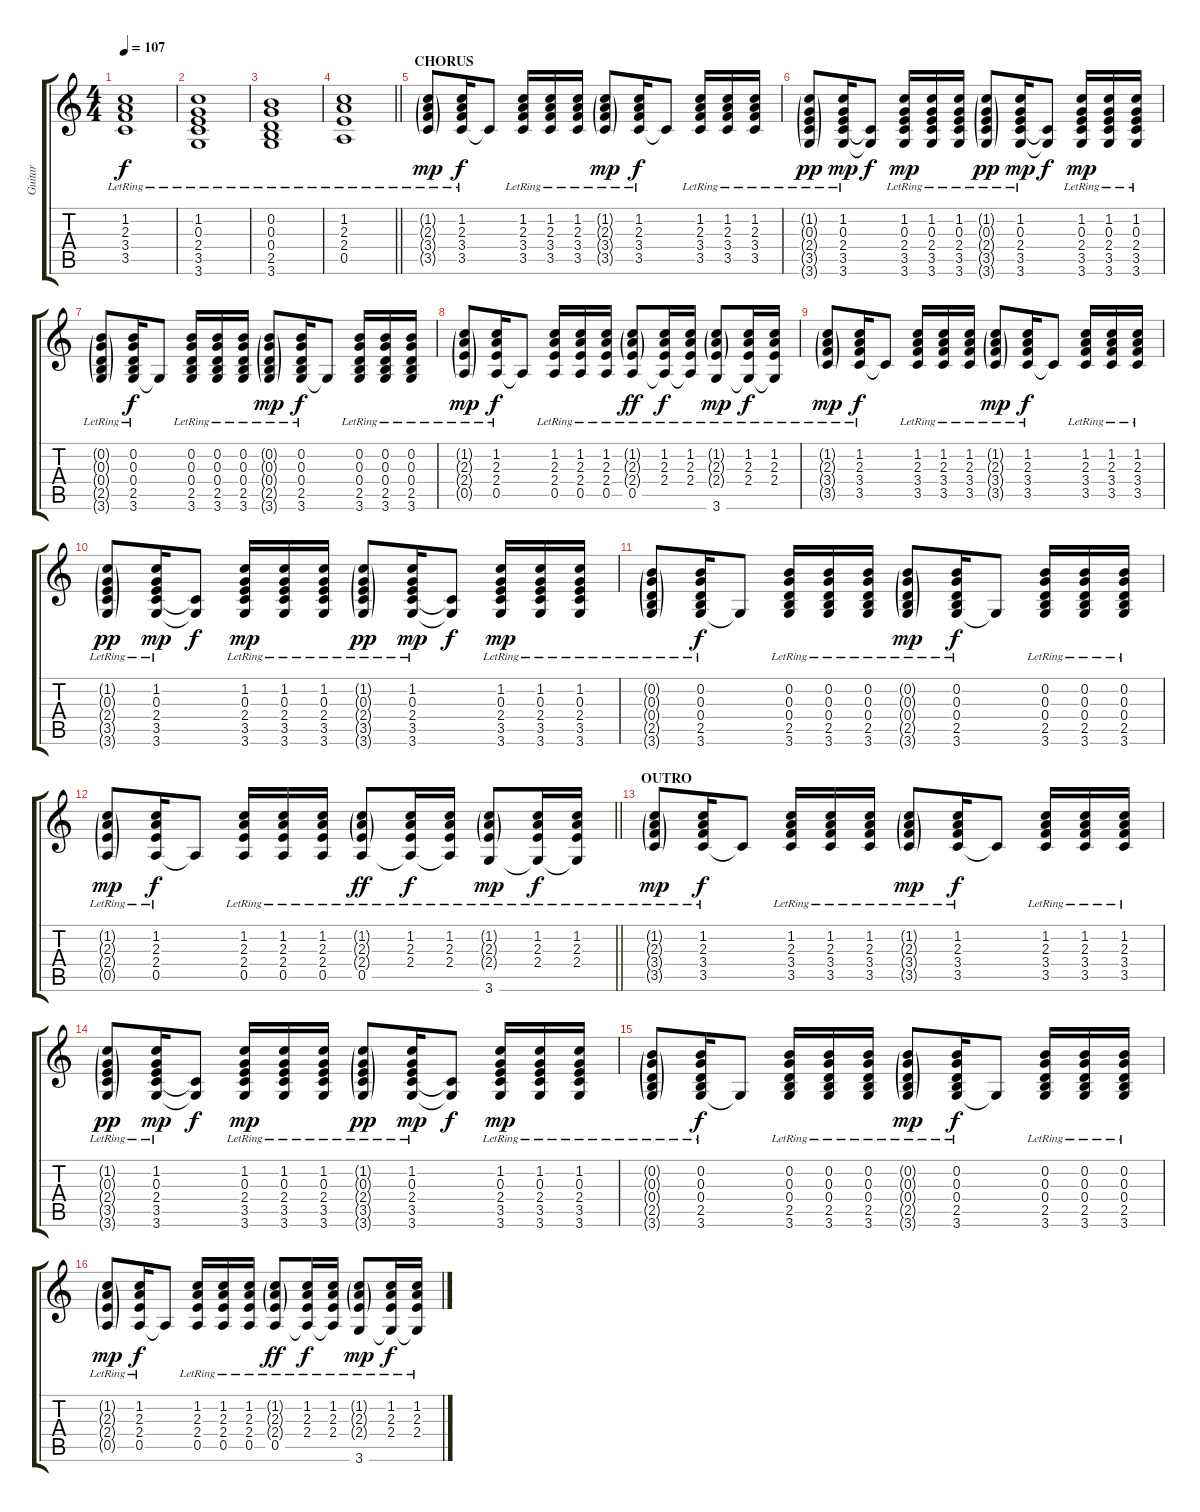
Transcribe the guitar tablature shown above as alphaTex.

\track ("Guitar" "Guitar") {instrument acousticguitarnylon}
\staff {score tabs}
\tuning (E4 B3 G3 D3 A2 E2) {hide}
\ts (4 4)
\tempo 107
\clef g2
\ks c
(1.2{lr} 2.3{lr} 3.4{lr} 3.5{lr}).1{dy f} |
(1.2{lr} 0.3{lr} 2.4{lr} 3.5{lr} 3.6).1 |
(0.2{lr} 0.3{lr} 0.4{lr} 2.5{lr} 3.6{lr}).1 |
\barLineRight lightlight
(1.2{lr} 2.3{lr} 2.4{lr} 0.5{lr}).1 |
\section ("" "CHORUS")
(1.2{g lr} 2.3{g lr} 3.4{g lr} 3.5{g lr}).8{dy mp} (1.2{lr} 2.3{lr} 3.4{lr} 3.5{lr}).16{dy f} 3.5{t}.8 (1.2{lr} 2.3{lr} 3.4{lr} 3.5{lr}).16 (1.2{lr} 2.3{lr} 3.4{lr} 3.5{lr}).16 (1.2{lr} 2.3{lr} 3.4{lr} 3.5{lr}).16 (1.2{g lr} 2.3{g lr} 3.4{g lr} 3.5{g lr}).8{dy mp} (1.2{lr} 2.3{lr} 3.4{lr} 3.5{lr}).16{dy f} 3.5{t}.8 (1.2{lr} 2.3{lr} 3.4{lr} 3.5{lr}).16 (1.2{lr} 2.3{lr} 3.4{lr} 3.5{lr}).16 (1.2{lr} 2.3{lr} 3.4{lr} 3.5{lr}).16 |
(1.2{g lr} 0.3{g lr} 2.4{g lr} 3.5{g lr} 3.6{g}).8{dy pp} (1.2{lr} 0.3{lr} 2.4{lr} 3.5{lr} 3.6).16{dy mp} (3.5{t} 3.6{t}).8{dy f} (1.2{lr} 0.3{lr} 2.4{lr} 3.5{lr} 3.6).16{dy mp} (1.2{lr} 0.3{lr} 2.4{lr} 3.5{lr} 3.6).16 (1.2{lr} 0.3{lr} 2.4{lr} 3.5{lr} 3.6).16 (1.2{g lr} 0.3{g lr} 2.4{g lr} 3.5{g lr} 3.6{g}).8{dy pp} (1.2{lr} 0.3{lr} 2.4{lr} 3.5{lr} 3.6).16{dy mp} (3.5{t} 3.6{t}).8{dy f} (1.2{lr} 0.3{lr} 2.4{lr} 3.5{lr} 3.6).16{dy mp} (1.2{lr} 0.3{lr} 2.4{lr} 3.5{lr} 3.6).16 (1.2{lr} 0.3{lr} 2.4{lr} 3.5{lr} 3.6).16 |
(0.2{g lr} 0.3{g lr} 0.4{g lr} 2.5{g lr} 3.6{g lr}).8 (0.2{lr} 0.3{lr} 0.4{lr} 2.5{lr} 3.6{lr}).16{dy f} 3.6{t}.8 (0.2{lr} 0.3{lr} 0.4{lr} 2.5{lr} 3.6{lr}).16 (0.2{lr} 0.3{lr} 0.4{lr} 2.5{lr} 3.6{lr}).16 (0.2{lr} 0.3{lr} 0.4{lr} 2.5{lr} 3.6{lr}).16 (0.2{g lr} 0.3{g lr} 0.4{g lr} 2.5{g lr} 3.6{g lr}).8{dy mp} (0.2{lr} 0.3{lr} 0.4{lr} 2.5{lr} 3.6{lr}).16{dy f} 3.6{t}.8 (0.2{lr} 0.3{lr} 0.4{lr} 2.5{lr} 3.6{lr}).16 (0.2{lr} 0.3{lr} 0.4{lr} 2.5{lr} 3.6{lr}).16 (0.2{lr} 0.3{lr} 0.4{lr} 2.5{lr} 3.6{lr}).16 |
(1.2{g lr} 2.3{g lr} 2.4{g lr} 0.5{g lr}).8{dy mp} (1.2{lr} 2.3{lr} 2.4{lr} 0.5{lr}).16{dy f} 0.5{t}.8 (1.2{lr} 2.3{lr} 2.4{lr} 0.5{lr}).16 (1.2{lr} 2.3{lr} 2.4{lr} 0.5{lr}).16 (1.2{lr} 2.3{lr} 2.4{lr} 0.5{lr}).16 (1.2{g lr} 2.3{g lr} 2.4{g lr} 0.5{lr}).8{dy ff} (1.2{lr} 2.3{lr} 2.4{lr} 0.5{t}).16{dy f} (1.2{lr} 2.3{lr} 2.4{lr} 0.5{t}).16 (1.2{g lr} 2.3{g lr} 2.4{g lr} 3.6).8{dy mp} (1.2{lr} 2.3{lr} 2.4{lr} 3.6{t}).16{dy f} (1.2{lr} 2.3{lr} 2.4{lr} 3.6{t}).16 |
(1.2{g lr} 2.3{g lr} 3.4{g lr} 3.5{g lr}).8{dy mp} (1.2{lr} 2.3{lr} 3.4{lr} 3.5{lr}).16{dy f} 3.5{t}.8 (1.2{lr} 2.3{lr} 3.4{lr} 3.5{lr}).16 (1.2{lr} 2.3{lr} 3.4{lr} 3.5{lr}).16 (1.2{lr} 2.3{lr} 3.4{lr} 3.5{lr}).16 (1.2{g lr} 2.3{g lr} 3.4{g lr} 3.5{g lr}).8{dy mp} (1.2{lr} 2.3{lr} 3.4{lr} 3.5{lr}).16{dy f} 3.5{t}.8 (1.2{lr} 2.3{lr} 3.4{lr} 3.5{lr}).16 (1.2{lr} 2.3{lr} 3.4{lr} 3.5{lr}).16 (1.2{lr} 2.3{lr} 3.4{lr} 3.5{lr}).16 |
(1.2{g lr} 0.3{g lr} 2.4{g lr} 3.5{g lr} 3.6{g}).8{dy pp} (1.2{lr} 0.3{lr} 2.4{lr} 3.5{lr} 3.6).16{dy mp} (3.5{t} 3.6{t}).8{dy f} (1.2{lr} 0.3{lr} 2.4{lr} 3.5{lr} 3.6).16{dy mp} (1.2{lr} 0.3{lr} 2.4{lr} 3.5{lr} 3.6).16 (1.2{lr} 0.3{lr} 2.4{lr} 3.5{lr} 3.6).16 (1.2{g lr} 0.3{g lr} 2.4{g lr} 3.5{g lr} 3.6{g}).8{dy pp} (1.2{lr} 0.3{lr} 2.4{lr} 3.5{lr} 3.6).16{dy mp} (3.5{t} 3.6{t}).8{dy f} (1.2{lr} 0.3{lr} 2.4{lr} 3.5{lr} 3.6).16{dy mp} (1.2{lr} 0.3{lr} 2.4{lr} 3.5{lr} 3.6).16 (1.2{lr} 0.3{lr} 2.4{lr} 3.5{lr} 3.6).16 |
(0.2{g lr} 0.3{g lr} 0.4{g lr} 2.5{g lr} 3.6{g lr}).8 (0.2{lr} 0.3{lr} 0.4{lr} 2.5{lr} 3.6{lr}).16{dy f} 3.6{t}.8 (0.2{lr} 0.3{lr} 0.4{lr} 2.5{lr} 3.6{lr}).16 (0.2{lr} 0.3{lr} 0.4{lr} 2.5{lr} 3.6{lr}).16 (0.2{lr} 0.3{lr} 0.4{lr} 2.5{lr} 3.6{lr}).16 (0.2{g lr} 0.3{g lr} 0.4{g lr} 2.5{g lr} 3.6{g lr}).8{dy mp} (0.2{lr} 0.3{lr} 0.4{lr} 2.5{lr} 3.6{lr}).16{dy f} 3.6{t}.8 (0.2{lr} 0.3{lr} 0.4{lr} 2.5{lr} 3.6{lr}).16 (0.2{lr} 0.3{lr} 0.4{lr} 2.5{lr} 3.6{lr}).16 (0.2{lr} 0.3{lr} 0.4{lr} 2.5{lr} 3.6{lr}).16 |
\barLineRight lightlight
(1.2{g lr} 2.3{g lr} 2.4{g lr} 0.5{g lr}).8{dy mp} (1.2{lr} 2.3{lr} 2.4{lr} 0.5{lr}).16{dy f} 0.5{t}.8 (1.2{lr} 2.3{lr} 2.4{lr} 0.5{lr}).16 (1.2{lr} 2.3{lr} 2.4{lr} 0.5{lr}).16 (1.2{lr} 2.3{lr} 2.4{lr} 0.5{lr}).16 (1.2{g lr} 2.3{g lr} 2.4{g lr} 0.5{lr}).8{dy ff} (1.2{lr} 2.3{lr} 2.4{lr} 0.5{t}).16{dy f} (1.2{lr} 2.3{lr} 2.4{lr} 0.5{t}).16 (1.2{g lr} 2.3{g lr} 2.4{g lr} 3.6).8{dy mp} (1.2{lr} 2.3{lr} 2.4{lr} 3.6{t}).16{dy f} (1.2{lr} 2.3{lr} 2.4{lr} 3.6{t}).16 |
\section ("" "OUTRO")
(1.2{g lr} 2.3{g lr} 3.4{g lr} 3.5{g lr}).8{dy mp} (1.2{lr} 2.3{lr} 3.4{lr} 3.5{lr}).16{dy f} 3.5{t}.8 (1.2{lr} 2.3{lr} 3.4{lr} 3.5{lr}).16 (1.2{lr} 2.3{lr} 3.4{lr} 3.5{lr}).16 (1.2{lr} 2.3{lr} 3.4{lr} 3.5{lr}).16 (1.2{g lr} 2.3{g lr} 3.4{g lr} 3.5{g lr}).8{dy mp} (1.2{lr} 2.3{lr} 3.4{lr} 3.5{lr}).16{dy f} 3.5{t}.8 (1.2{lr} 2.3{lr} 3.4{lr} 3.5{lr}).16 (1.2{lr} 2.3{lr} 3.4{lr} 3.5{lr}).16 (1.2{lr} 2.3{lr} 3.4{lr} 3.5{lr}).16 |
(1.2{g lr} 0.3{g lr} 2.4{g lr} 3.5{g lr} 3.6{g}).8{dy pp} (1.2{lr} 0.3{lr} 2.4{lr} 3.5{lr} 3.6).16{dy mp} (3.5{t} 3.6{t}).8{dy f} (1.2{lr} 0.3{lr} 2.4{lr} 3.5{lr} 3.6).16{dy mp} (1.2{lr} 0.3{lr} 2.4{lr} 3.5{lr} 3.6).16 (1.2{lr} 0.3{lr} 2.4{lr} 3.5{lr} 3.6).16 (1.2{g lr} 0.3{g lr} 2.4{g lr} 3.5{g lr} 3.6{g}).8{dy pp} (1.2{lr} 0.3{lr} 2.4{lr} 3.5{lr} 3.6).16{dy mp} (3.5{t} 3.6{t}).8{dy f} (1.2{lr} 0.3{lr} 2.4{lr} 3.5{lr} 3.6).16{dy mp} (1.2{lr} 0.3{lr} 2.4{lr} 3.5{lr} 3.6).16 (1.2{lr} 0.3{lr} 2.4{lr} 3.5{lr} 3.6).16 |
(0.2{g lr} 0.3{g lr} 0.4{g lr} 2.5{g lr} 3.6{g lr}).8 (0.2{lr} 0.3{lr} 0.4{lr} 2.5{lr} 3.6{lr}).16{dy f} 3.6{t}.8 (0.2{lr} 0.3{lr} 0.4{lr} 2.5{lr} 3.6{lr}).16 (0.2{lr} 0.3{lr} 0.4{lr} 2.5{lr} 3.6{lr}).16 (0.2{lr} 0.3{lr} 0.4{lr} 2.5{lr} 3.6{lr}).16 (0.2{g lr} 0.3{g lr} 0.4{g lr} 2.5{g lr} 3.6{g lr}).8{dy mp} (0.2{lr} 0.3{lr} 0.4{lr} 2.5{lr} 3.6{lr}).16{dy f} 3.6{t}.8 (0.2{lr} 0.3{lr} 0.4{lr} 2.5{lr} 3.6{lr}).16 (0.2{lr} 0.3{lr} 0.4{lr} 2.5{lr} 3.6{lr}).16 (0.2{lr} 0.3{lr} 0.4{lr} 2.5{lr} 3.6{lr}).16 |
(1.2{g lr} 2.3{g lr} 2.4{g lr} 0.5{g lr}).8{dy mp} (1.2{lr} 2.3{lr} 2.4{lr} 0.5{lr}).16{dy f} 0.5{t}.8 (1.2{lr} 2.3{lr} 2.4{lr} 0.5{lr}).16 (1.2{lr} 2.3{lr} 2.4{lr} 0.5{lr}).16 (1.2{lr} 2.3{lr} 2.4{lr} 0.5{lr}).16 (1.2{g lr} 2.3{g lr} 2.4{g lr} 0.5{lr}).8{dy ff} (1.2{lr} 2.3{lr} 2.4{lr} 0.5{t}).16{dy f} (1.2{lr} 2.3{lr} 2.4{lr} 0.5{t}).16 (1.2{g lr} 2.3{g lr} 2.4{g lr} 3.6).8{dy mp} (1.2{lr} 2.3{lr} 2.4{lr} 3.6{t}).16{dy f} (1.2{lr} 2.3{lr} 2.4{lr} 3.6{t}).16
